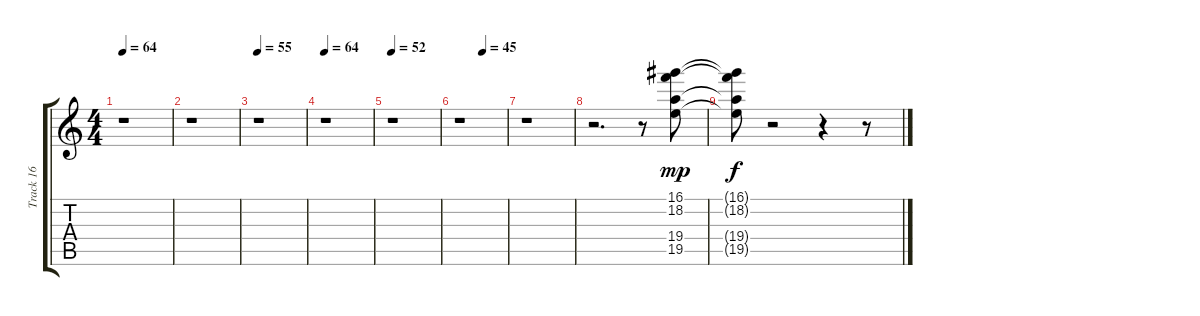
\track ("Track 16" "Track 16") {instrument acousticguitarsteel}
\staff {score tabs}
\tuning (E4 B3 G3 D3 A2 E2) {hide}
\ts (4 4)
\tempo 64
\clef g2
\ks c
r.1{dy ppp} |
r.1 |
\tempo 55
r.1 |
\tempo 64
r.1 |
\tempo 52
r.1 |
\tempo (45 0.5)
r.1 |
r.1 |
r.2{d} r.8 (16.1 18.2 19.4 19.5).8{dy mp} |
(16.1{t} 18.2{t} 19.4{t} 19.5{t}).8{dy f} r.2 r.4 r.8
